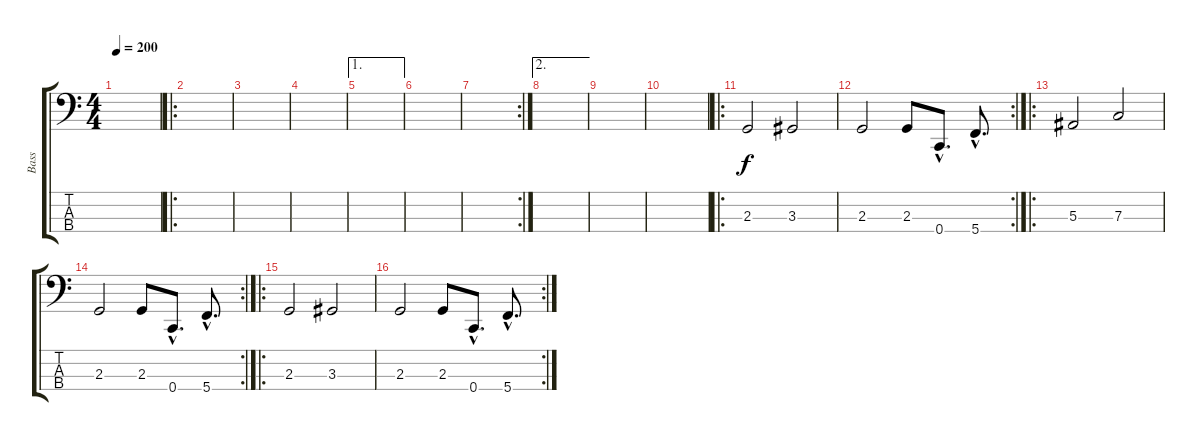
\track ("Bass" "Bass") {instrument electricbassfinger}
\staff {score tabs}
\tuning (Eb2 Bb1 F1 C1) {hide}
\ts (4 4)
\tempo 200
\clef f4
\ks c
|
\ro
|
|
|
\ae 1
|
|
\rc 2
|
\ae 2
|
|
|
\ro
2.3.2 3.3.2 |
\rc 2
2.3.2 2.3.8 0.4{hac}.8{d} 5.4{hac}.8{d} |
\ro
5.3.2 7.3.2 |
\rc 2
2.3.2 2.3.8 0.4{hac}.8{d} 5.4{hac}.8{d} |
\ro
2.3.2 3.3.2 |
\rc 2
2.3.2 2.3.8 0.4{hac}.8{d} 5.4{hac}.8{d}
